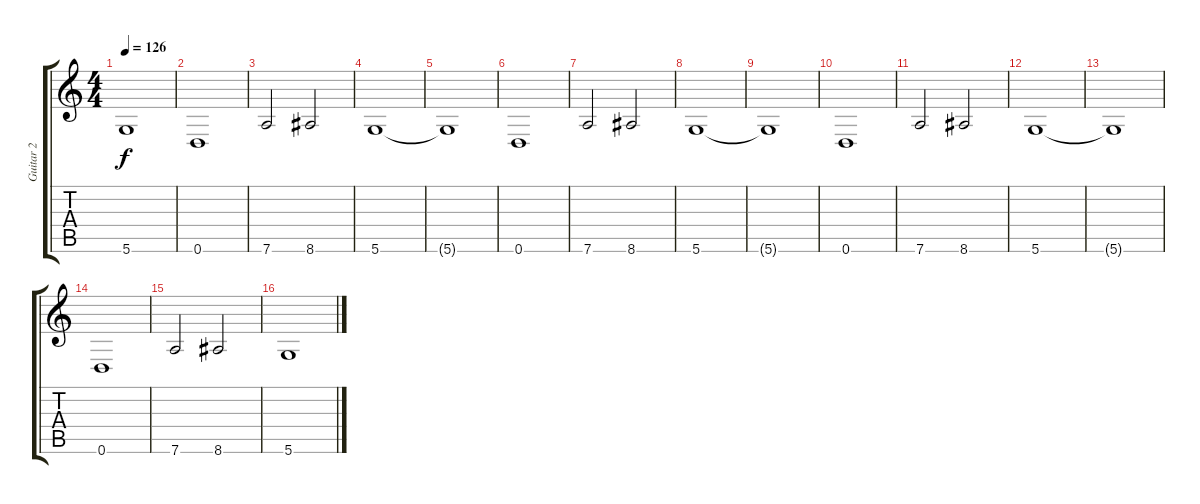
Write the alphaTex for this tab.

\track ("Guitar 2" "Guitar 2") {instrument distortionguitar}
\staff {score tabs}
\tuning (E4 B3 G3 D3 A2 D2) {hide}
\ts (4 4)
\tempo 126
\clef g2
\ks c
5.6{t}.1{dy f} |
0.6.1 |
7.6.2 8.6.2 |
5.6.1 |
5.6{t}.1 |
0.6.1 |
7.6.2 8.6.2 |
5.6.1 |
5.6{t}.1 |
0.6.1 |
7.6.2 8.6.2 |
5.6.1 |
5.6{t}.1 |
0.6.1 |
7.6.2 8.6.2 |
5.6.1
